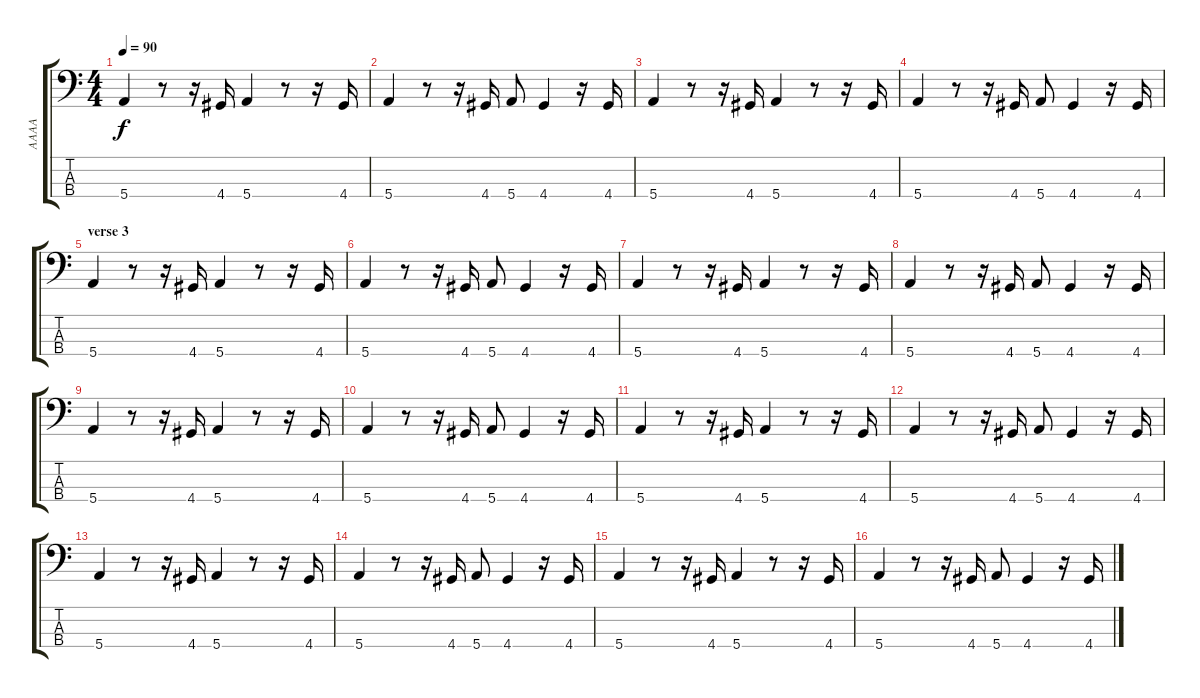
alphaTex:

\track ("AAAA" "AAAA") {instrument electricbassfinger}
\staff {score tabs}
\tuning (G2 D2 A1 E1) {hide}
\ts (4 4)
\tempo 90
\clef f4
\ks c
5.4.4{dy f} r.8 r.16 4.4.16 5.4.4 r.8 r.16 4.4.16 |
5.4.4 r.8 r.16 4.4.16 5.4.8 4.4.4 r.16 4.4.16 |
5.4.4 r.8 r.16 4.4.16 5.4.4 r.8 r.16 4.4.16 |
5.4.4 r.8 r.16 4.4.16 5.4.8 4.4.4 r.16 4.4.16 |
\section ("" "verse 3")
5.4.4 r.8 r.16 4.4.16 5.4.4 r.8 r.16 4.4.16 |
5.4.4 r.8 r.16 4.4.16 5.4.8 4.4.4 r.16 4.4.16 |
5.4.4 r.8 r.16 4.4.16 5.4.4 r.8 r.16 4.4.16 |
5.4.4 r.8 r.16 4.4.16 5.4.8 4.4.4 r.16 4.4.16 |
5.4.4 r.8 r.16 4.4.16 5.4.4 r.8 r.16 4.4.16 |
5.4.4 r.8 r.16 4.4.16 5.4.8 4.4.4 r.16 4.4.16 |
5.4.4 r.8 r.16 4.4.16 5.4.4 r.8 r.16 4.4.16 |
5.4.4 r.8 r.16 4.4.16 5.4.8 4.4.4 r.16 4.4.16 |
5.4.4 r.8 r.16 4.4.16 5.4.4 r.8 r.16 4.4.16 |
5.4.4 r.8 r.16 4.4.16 5.4.8 4.4.4 r.16 4.4.16 |
5.4.4 r.8 r.16 4.4.16 5.4.4 r.8 r.16 4.4.16 |
5.4.4 r.8 r.16 4.4.16 5.4.8 4.4.4 r.16 4.4.16
